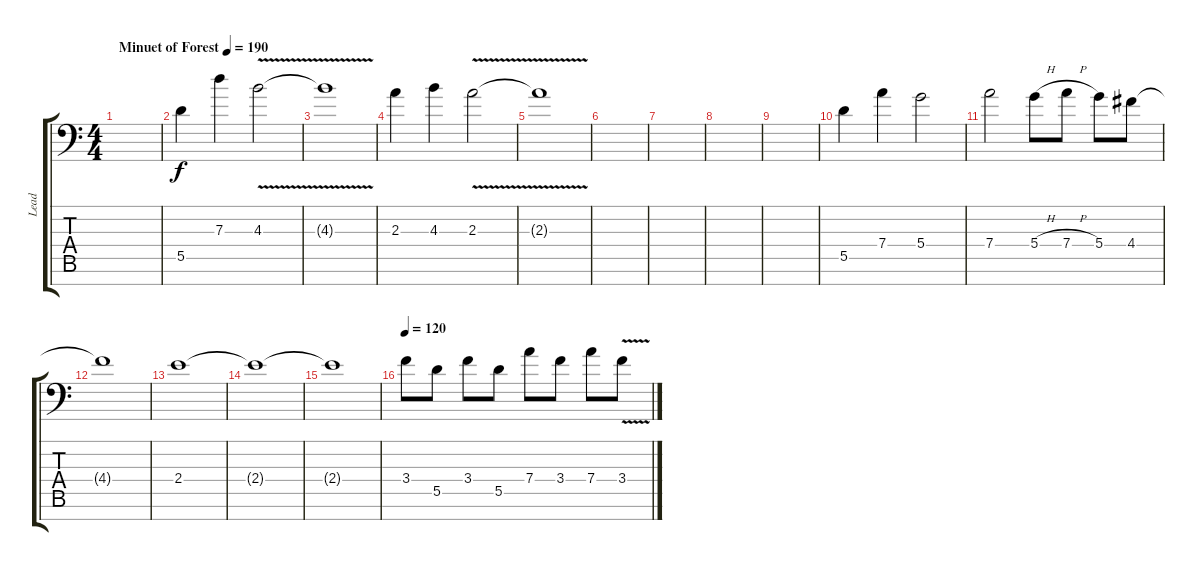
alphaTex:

\track ("Lead" "Lead") {instrument distortionguitar}
\staff {score tabs}
\tuning (E4 B3 G3 D3 A2 E2 C-1) {hide}
\ts (4 4)
\tempo (190 "Minuet of Forest")
\clef f4
\ks c
|
5.5.4 7.3.4 4.3{v}.2 |
4.3{t}.1 |
2.3.4 4.3.4 2.3{v}.2 |
2.3{t}.1 |
|
|
|
|
5.5.4 7.4.4 5.4.2 |
7.4.2 5.4{h}.8 7.4{h}.8 5.4.8 4.4.8 |
4.4{t}.1 |
2.4.1 |
2.4{t}.1 |
2.4{t}.1 |
\tempo 120
3.4.8 5.5.8 3.4.8 5.5.8 7.4.8 3.4.8 7.4.8 3.4{v}.8
